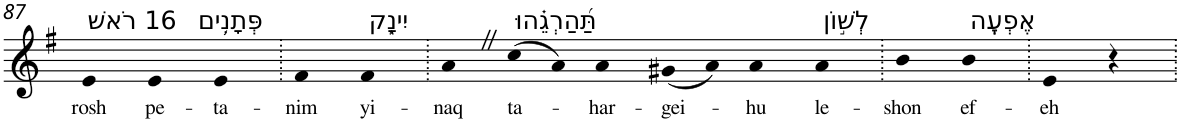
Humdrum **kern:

**kern	**text
*part1	*part1
*staff1	*staff1
*I"Piano	*
*I'Pno	*
!!LO:PB:g=z
*clefG2	*
*k[f#]	*
*G:	*
=87	=87
!LO:TX:a:t=16 רֹאשׁ	!
!	!LO:LY:b
4e	rosh
!LO:TX:a:t=פְּתָנִ֥ים	!
!	!LO:LY:b
4e	pe-
!	!LO:LY:b
4e	-ta-
=88.	=88.
!	!LO:LY:b
4f#	-nim
!LO:TX:a:t=יִינָ֑ק	!
!	!LO:LY:b
4f#	yi-
=89.	=89.
!	!LO:LY:b
4aZ	-naq
!LO:TX:a:t=תַּ֝הַרְגֵ֗הוּ	!
!	!LO:LY:b
(8cc	ta-
8a)	.
!	!LO:LY:b
4a	-har-
!	!LO:LY:b
(8g#X	-gei-
8a)	.
!	!LO:LY:b
4a	-hu
!LO:TX:a:t=לְשׁ֣וֹן	!
!	!LO:LY:b
4a	le-
=90.	=90.
!	!LO:LY:b
4b	-shon
!LO:TX:a:t=אֶפְעֶֽה	!
!	!LO:LY:b
4b	ef-
=91.	=91.
!	!LO:LY:b
4e	-eh
4r	.
=.	=.
*-	*-
